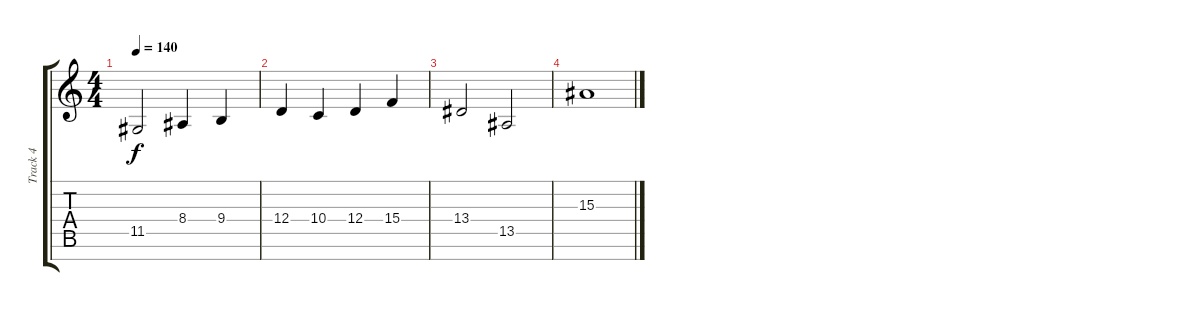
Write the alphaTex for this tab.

\track ("Track 4" "Track 4") {instrument frenchhorn}
\staff {score tabs}
\tuning (E4 B3 G3 D3 A2 E2 B1) {hide}
\ts (4 4)
\tempo 140
\clef g2
\ks c
11.5.2{dy f} 8.4.4 9.4.4 |
12.4.4 10.4.4 12.4.4 15.4.4 |
13.4.2 13.5.2 |
15.3.1
